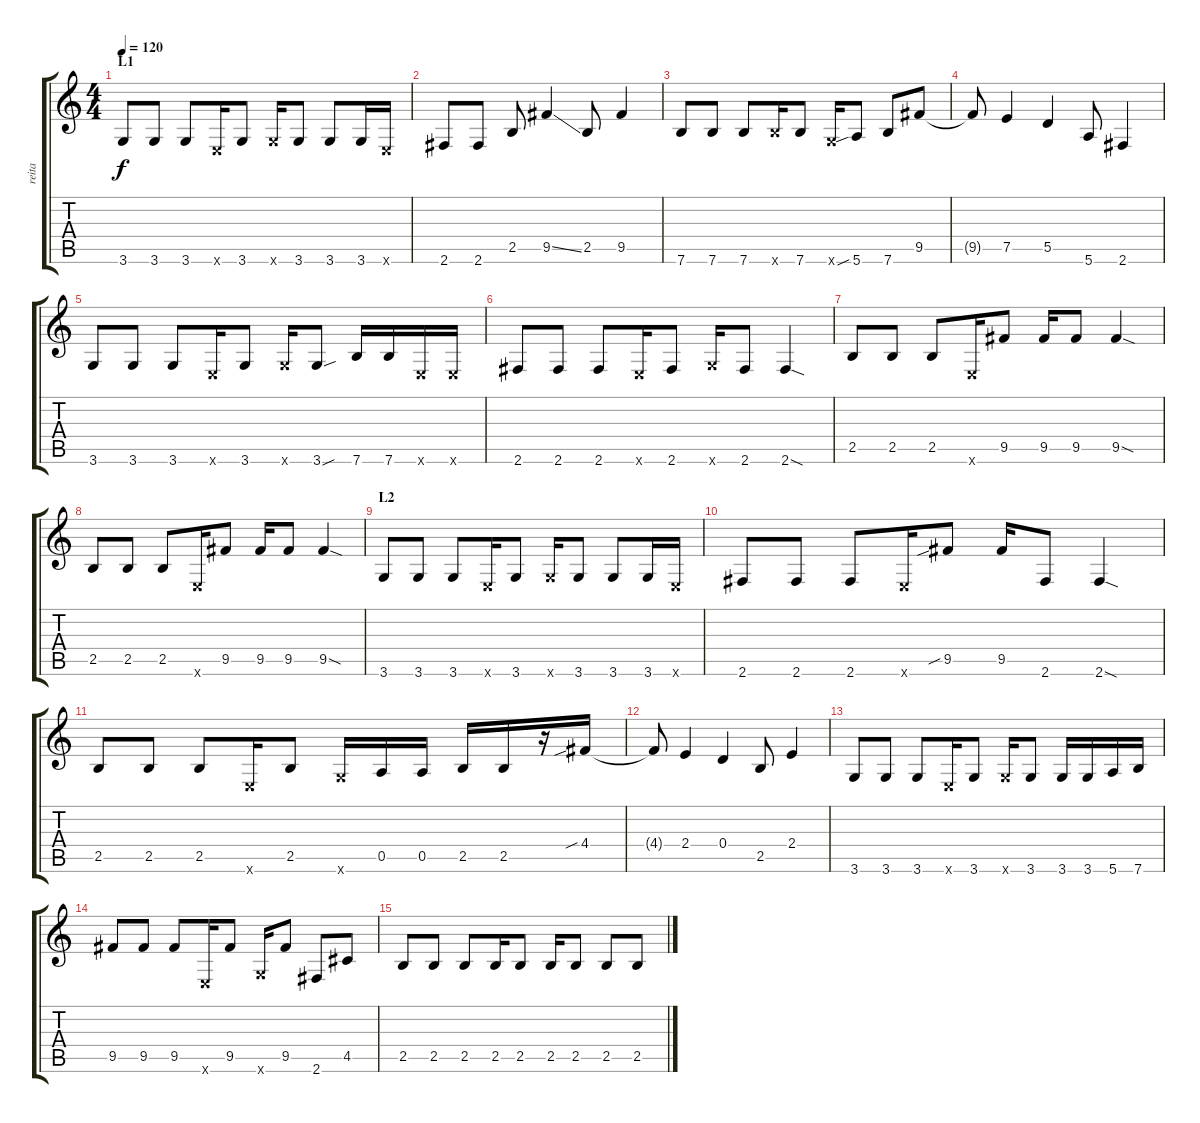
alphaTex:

\track ("reita" "reita") {instrument electricbassfinger}
\staff {score tabs}
\tuning (E4 B3 G3 D3 A2 E2) {hide}
\ts (4 4)
\section ("" "L1")
\tempo 120
\clef g2
\ks c
3.6.8{dy f} 3.6.8 3.6.8 0.6{x}.16 3.6.8 3.6{x}.16 3.6.8 3.6.8 3.6.16 0.6{x}.16 |
2.6.8 2.6.8 2.5.8 9.5{ss}.4 2.5.8 9.5.4 |
7.6.8 7.6.8 7.6.8 7.6{x}.16 7.6.8 3.6{x}.16 5.6{sib}.8 7.6.8 9.5.8 |
9.5{t}.8 7.5.4 5.5.4 5.6.8 2.6.4 |
3.6.8 3.6.8 3.6.8 0.6{x}.16 3.6.8 3.6{x}.16 3.6{sou}.8 7.6.16 7.6.16 0.6{x}.16 0.6{x}.16 |
2.6.8 2.6.8 2.6.8 0.6{x}.16 2.6.8 3.6{x}.16 2.6.8 2.6{sod}.4 |
2.5.8 2.5.8 2.5.8 0.6{x}.16 9.5.8 9.5.16 9.5.8 9.5{sod}.4 |
2.5.8 2.5.8 2.5.8 0.6{x}.16 9.5.8 9.5.16 9.5.8 9.5{sod}.4 |
\section ("" "L2")
3.6.8 3.6.8 3.6.8 0.6{x}.16 3.6.8 3.6{x}.16 3.6.8 3.6.8 3.6.16 0.6{x}.16 |
2.6.8 2.6.8 2.6.8 0.6{x}.16 9.5{sib}.8 9.5.16 2.6.8 2.6{sod}.4 |
2.5.8 2.5.8 2.5.8 0.6{x}.16 2.5.8 3.6{x}.16 0.5.16 0.5.16 2.5.16 2.5.16 r.16 4.4{sib}.16 |
4.4{t}.8 2.4.4 0.4.4 2.5.8 2.4.4 |
3.6.8 3.6.8 3.6.8 0.6{x}.16 3.6.8 3.6{x}.16 3.6.8 3.6.16 3.6.16 5.6.16 7.6.16 |
9.5.8 9.5.8 9.5.8 0.6{x}.16 9.5.8 3.6{x}.16 9.5.8 2.6.8 4.5.8 |
2.5.8 2.5.8 2.5.8 2.5.16 2.5.8 2.5.16 2.5.8 2.5.8 2.5.8
